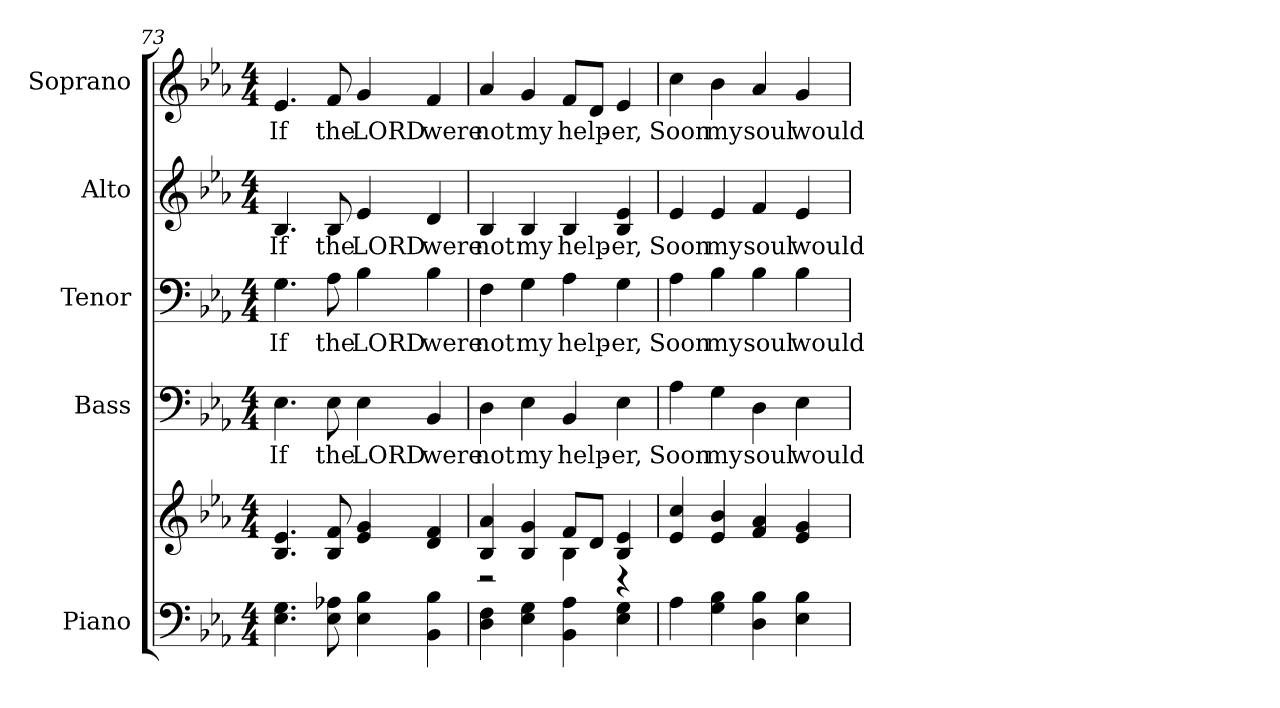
**kern	**kern	**kern	**text	**kern	**text	**kern	**text	**kern	**text
*part5	*part5	*part4	*part4	*part3	*part3	*part2	*part2	*part1	*part1
*staff6	*staff5	*staff4	*staff4	*staff3	*staff3	*staff2	*staff2	*staff1	*staff1
*I"Piano	*	*I"Bass	*	*I"Tenor	*	*I"Alto	*	*I"Soprano	*
*I'Pno.	*	*I'B.	*	*I'T.	*	*I'A.	*	*I'S.	*
*clefF4	*clefG2	*clefF4	*	*clefF4	*	*clefG2	*	*clefG2	*
*k[b-e-a-]	*k[b-e-a-]	*k[b-e-a-]	*	*k[b-e-a-]	*	*k[b-e-a-]	*	*k[b-e-a-]	*
*E-:	*E-:	*E-:	*	*E-:	*	*E-:	*	*E-:	*
*M4/4	*M4/4	*M4/4	*	*M4/4	*	*M4/4	*	*M4/4	*
=73	=73	=73	=73	=73	=73	=73	=73	=73	=73
!	!	!	!LO:LY:b:color=#000000	!	!	!	!	!	!
!	!	!	!	!	!LO:LY:b:color=#000000	!	!	!	!
!	!	!	!	!	!	!	!LO:LY:b:color=#000000	!	!
!	!	!	!	!	!	!	!	!	!LO:LY:b:color=#000000
4.E-i\ 4.Gi	4.B-i/ 4.e-i	4.E-i\	If	4.Gi\	If	4.B-i/	If	4.e-i/	If
!	!	!	!LO:LY:b:color=#000000	!	!	!	!	!	!
!	!	!	!	!	!LO:LY:b:color=#000000	!	!	!	!
!	!	!	!	!	!	!	!LO:LY:b:color=#000000	!	!
!	!	!	!	!	!	!	!	!	!LO:LY:b:color=#000000
8E-i\ 8A-Xi	8B-i/ 8fi	8E-i\	the	8A-i\	the	8B-i/	the	8fi/	the
!	!	!	!LO:LY:b:color=#000000	!	!	!	!	!	!
!	!	!	!	!	!LO:LY:b:color=#000000	!	!	!	!
!	!	!	!	!	!	!	!LO:LY:b:color=#000000	!	!
!	!	!	!	!	!	!	!	!	!LO:LY:b:color=#000000
4E-i\ 4B-i	4e-i/ 4gi	4E-i\	LORD	4B-i\	LORD	4e-i/	LORD	4gi/	LORD
!	!	!	!LO:LY:b:color=#000000	!	!	!	!	!	!
!	!	!	!	!	!LO:LY:b:color=#000000	!	!	!	!
!	!	!	!	!	!	!	!LO:LY:b:color=#000000	!	!
!	!	!	!	!	!	!	!	!	!LO:LY:b:color=#000000
4BB-i\ 4B-i	4di/ 4fi	4BB-i/	were	4B-i\	were	4di/	were	4fi/	were
=74	=74	=74	=74	=74	=74	=74	=74	=74	=74
*	*^	*	*	*	*	*	*	*	*
!	!	!	!	!LO:LY:b:color=#000000	!	!	!	!	!	!
!	!	!	!	!	!	!LO:LY:b:color=#000000	!	!	!	!
!	!	!	!	!	!	!	!	!LO:LY:b:color=#000000	!	!
!	!	!	!	!	!	!	!	!	!	!LO:LY:b:color=#000000
4Di\ 4Fi	4B-i/ 4a-i	2r	4Di\	not	4Fi\	not	4B-i/	not	4a-i/	not
!	!	!	!	!LO:LY:b:color=#000000	!	!	!	!	!	!
!	!	!	!	!	!	!LO:LY:b:color=#000000	!	!	!	!
!	!	!	!	!	!	!	!	!LO:LY:b:color=#000000	!	!
!	!	!	!	!	!	!	!	!	!	!LO:LY:b:color=#000000
4E-i\ 4Gi	4B-i/ 4gi	.	4E-i\	my	4Gi\	my	4B-i/	my	4gi/	my
!	!	!	!	!LO:LY:b:color=#000000	!	!	!	!	!	!
!	!	!	!	!	!	!LO:LY:b:color=#000000	!	!	!	!
!	!	!	!	!	!	!	!	!LO:LY:b:color=#000000	!	!
!	!	!	!	!	!	!	!	!	!	!LO:LY:b:color=#000000
4BB-i\ 4A-i	8fi/L	4B-i\	4BB-i/	help-	4A-i\	help-	4B-i/	help-	8fi/L	help-
.	8di/J	.	.	.	.	.	.	.	8di/J	.
!	!	!	!	!LO:LY:b:color=#000000	!	!	!	!	!	!
!	!	!	!	!	!	!LO:LY:b:color=#000000	!	!	!	!
!	!	!	!	!	!	!	!	!LO:LY:b:color=#000000	!	!
!	!	!	!	!	!	!	!	!	!	!LO:LY:b:color=#000000
4E-i\ 4Gi	4B-i/ 4e-i	4r	4E-i\	-er,	4Gi\	-er,	4B-i/ 4e-i	-er,	4e-i/	-er,
*	*v	*v	*	*	*	*	*	*	*	*
!!LO:PB:g=z
=75	=75	=75	=75	=75	=75	=75	=75	=75	=75
*	*^	*	*	*	*	*	*	*	*
!	!	!	!	!LO:LY:b:color=#000000	!	!	!	!	!	!
*	*v	*v	*	*	*	*	*	*	*	*
*	*^	*	*	*	*	*	*	*	*
!	!	!	!	!	!	!LO:LY:b:color=#000000	!	!	!	!
*	*v	*v	*	*	*	*	*	*	*	*
*	*^	*	*	*	*	*	*	*	*
!	!	!	!	!	!	!	!	!LO:LY:b:color=#000000	!	!
*	*v	*v	*	*	*	*	*	*	*	*
*	*^	*	*	*	*	*	*	*	*
!	!	!	!	!	!	!	!	!	!	!LO:LY:b:color=#000000
*	*v	*v	*	*	*	*	*	*	*	*
4A-i\	4e-i/ 4cci	4A-i\	Soon	4A-i\	Soon	4e-i/	Soon	4cci\	Soon
!	!	!	!LO:LY:b:color=#000000	!	!	!	!	!	!
!	!	!	!	!	!LO:LY:b:color=#000000	!	!	!	!
!	!	!	!	!	!	!	!LO:LY:b:color=#000000	!	!
!	!	!	!	!	!	!	!	!	!LO:LY:b:color=#000000
4Gi\ 4B-i	4e-i/ 4b-i	4Gi\	my	4B-i\	my	4e-i/	my	4b-i\	my
!	!	!	!LO:LY:b:color=#000000	!	!	!	!	!	!
!	!	!	!	!	!LO:LY:b:color=#000000	!	!	!	!
!	!	!	!	!	!	!	!LO:LY:b:color=#000000	!	!
!	!	!	!	!	!	!	!	!	!LO:LY:b:color=#000000
4Di\ 4B-i	4fi/ 4a-i	4Di\	soul	4B-i\	soul	4fi/	soul	4a-i/	soul
!	!	!	!LO:LY:b:color=#000000	!	!	!	!	!	!
!	!	!	!	!	!LO:LY:b:color=#000000	!	!	!	!
!	!	!	!	!	!	!	!LO:LY:b:color=#000000	!	!
!	!	!	!	!	!	!	!	!	!LO:LY:b:color=#000000
4E-i\ 4B-i	4e-i/ 4gi	4E-i\	would	4B-i\	would	4e-i/	would	4gi/	would
=	=	=	=	=	=	=	=	=	=
*-	*-	*-	*-	*-	*-	*-	*-	*-	*-
